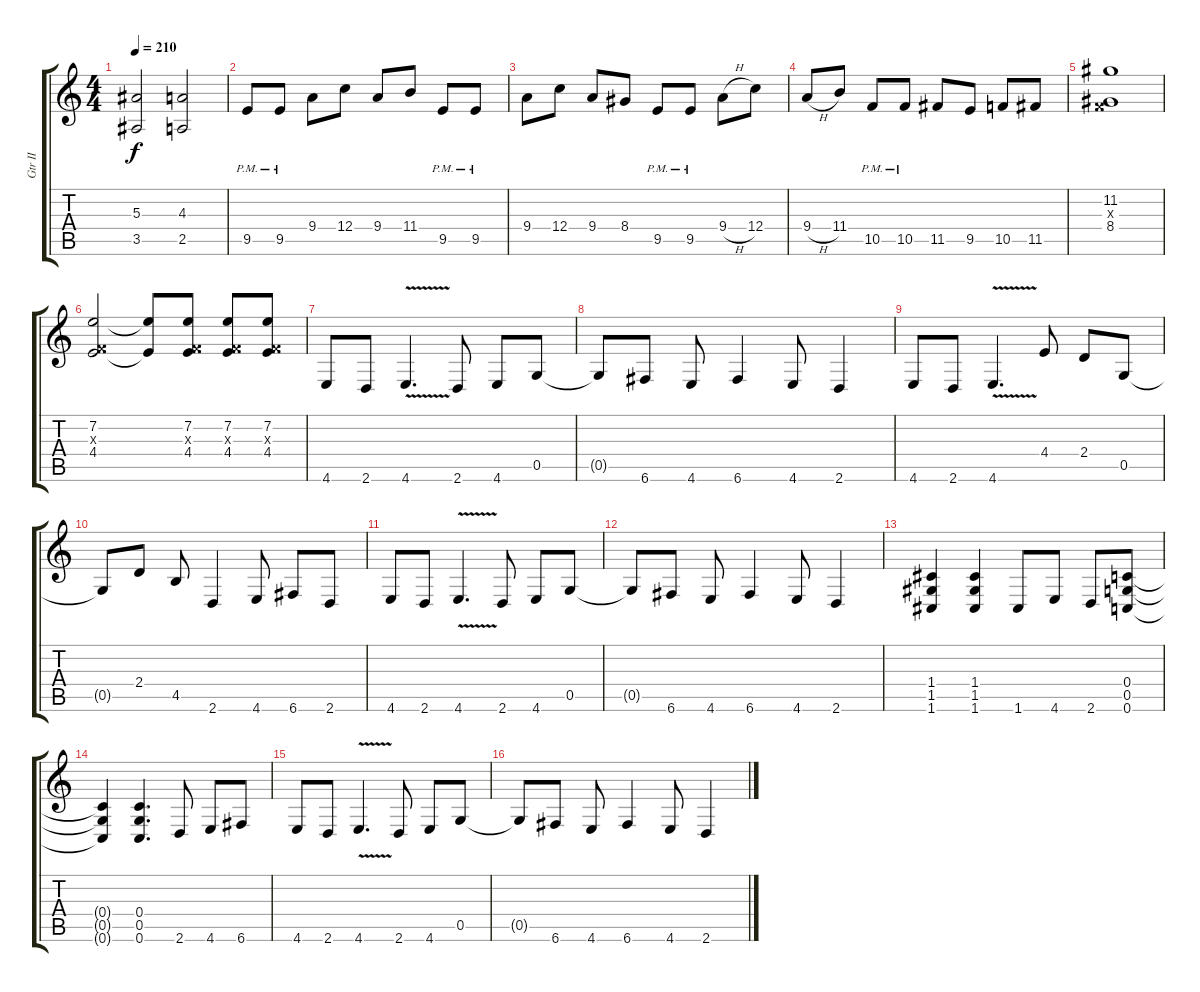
\track ("Gtr II" "Gtr II") {instrument overdrivenguitar}
\staff {score tabs}
\tuning (D4 A3 F3 C3 G2 C2) {hide}
\ts (4 4)
\tempo 210
\clef g2
\ks c
(5.3 3.5).2{dy f} (4.3 2.5).2 |
9.5{pm}.8 9.5{pm}.8 9.4.8 12.4.8 9.4.8 11.4.8 9.5{pm}.8 9.5{pm}.8 |
9.4.8 12.4.8 9.4.8 8.4.8 9.5{pm}.8 9.5{pm}.8 9.4{h}.8 12.4.8 |
9.4{h}.8 11.4.8 10.5{pm}.8 10.5{pm}.8 11.5.8 9.5.8 10.5.8 11.5.8 |
(11.2 0.3{x} 8.4).1 |
(7.2 0.3{x} 4.4).2 (7.2{t} 4.4{t}).8 (7.2 0.3{x} 4.4).8 (7.2 0.3{x} 4.4).8 (7.2 0.3{x} 4.4).8 |
4.6.8 2.6.8 4.6{v}.4{d} 2.6.8 4.6.8 0.5.8 |
0.5{t}.8 6.6.8 4.6.8 6.6.4 4.6.8 2.6.4 |
4.6.8 2.6.8 4.6{v}.4{d} 4.4.8 2.4.8 0.5.8 |
0.5{t}.8 2.4.8 4.5.8 2.6.4 4.6.8 6.6.8 2.6.8 |
4.6.8 2.6.8 4.6{v}.4{d} 2.6.8 4.6.8 0.5.8 |
0.5{t}.8 6.6.8 4.6.8 6.6.4 4.6.8 2.6.4 |
(1.4 1.5 1.6).4 (1.4 1.5 1.6).4 1.6.8 4.6.8 2.6.8 (0.4 0.5 0.6).8 |
(0.4{t} 0.5{t} 0.6{t}).4 (0.4 0.5 0.6).4{d} 2.6.8 4.6.8 6.6.8 |
4.6.8 2.6.8 4.6{v}.4{d} 2.6.8 4.6.8 0.5.8 |
0.5{t}.8 6.6.8 4.6.8 6.6.4 4.6.8 2.6.4
